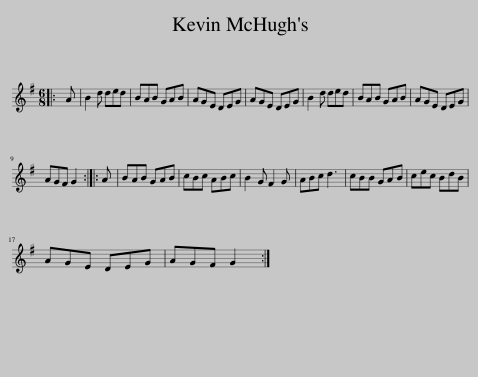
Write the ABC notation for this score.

X:1
L:1/8
M:6/8
I:linebreak $
K:G
V:1 treble
V:1
|: A | B2 d ded | BAB GAB | AGE DEG | AGE DEG | %5
 B2 d ded | BAB GAB | AGE DEG |$ AGF G2 :: A | %10
 BAB GAB | cBc ABc | B2 G F2 G | ABc d3 | cBB GAB | %15
 cec BdB |$ AGE DEG | AGF G2 :| %18
